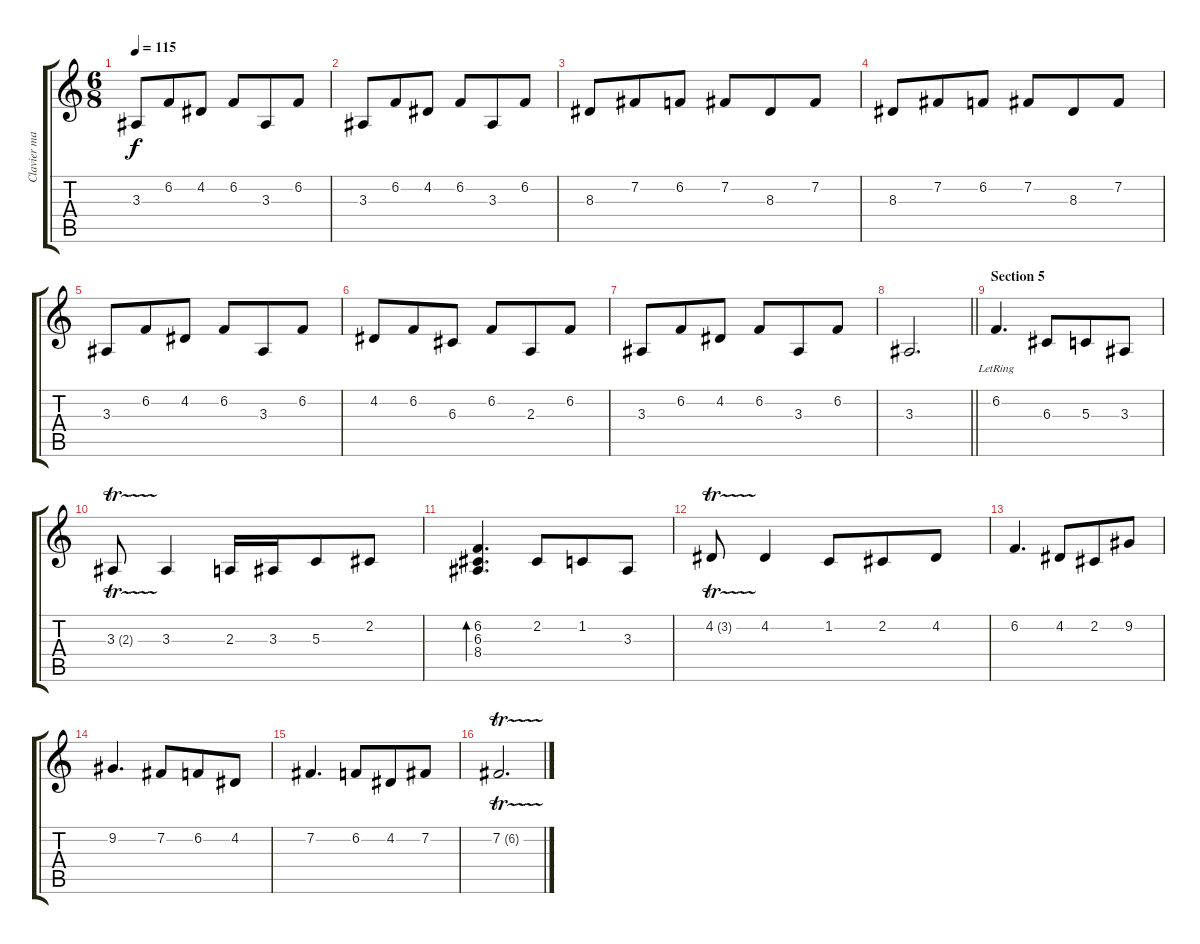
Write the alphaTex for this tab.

\track ("Clavier main Droite" "Clavier ma") {instrument harpsichord}
\staff {score tabs}
\tuning (E4 B3 G3 D3 A2 E2) {hide}
\ts (6 8)
\tempo 115
\clef g2
\ks c
3.3.8{dy f} 6.2.8 4.2.8 6.2.8 3.3.8 6.2.8 |
3.3.8 6.2.8 4.2.8 6.2.8 3.3.8 6.2.8 |
8.3.8 7.2.8 6.2.8 7.2.8 8.3.8 7.2.8 |
8.3.8 7.2.8 6.2.8 7.2.8 8.3.8 7.2.8 |
3.3.8 6.2.8 4.2.8 6.2.8 3.3.8 6.2.8 |
4.2.8 6.2.8 6.3.8 6.2.8 2.3.8 6.2.8 |
3.3.8 6.2.8 4.2.8 6.2.8 3.3.8 6.2.8 |
\barLineRight lightlight
3.3.2{d} |
\section ("" "Section 5")
6.2{lr}.4{d} 6.3.8 5.3.8 3.3.8 |
3.3{tr (2 32)}.8 3.3.4 2.3.16 3.3.16 5.3.8 2.2.8 |
(6.2 6.3 8.4).4{d bd 480} 2.2.8 1.2.8 3.3.8 |
4.2{tr (3 32)}.8 4.2.4 1.2.8 2.2.8 4.2.8 |
6.2.4{d} 4.2.8 2.2.8 9.2.8 |
9.2.4{d} 7.2.8 6.2.8 4.2.8 |
7.2.4{d} 6.2.8 4.2.8 7.2.8 |
7.2{tr (6 32)}.2{d}
